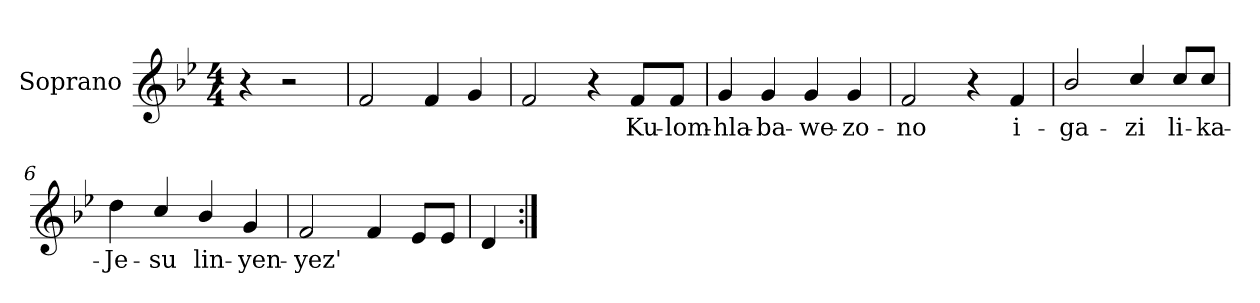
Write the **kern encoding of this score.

**kern	**text
*part1	*part1
*staff1	*staff1
*I"Soprano	*
*I'S.	*
*clefG2	*
*k[b-e-]	*
*M4/4	*
*MM60	*
=	=
4r	.
2r	.
=1	=1
2f/	.
4f/	.
4g/	.
=2	=2
2f/	.
4r	.
!	!LO:LY:b
8f/L	Ku-
!	!LO:LY:b
8f/J	-lom-
=3	=3
!	!LO:LY:b
4g/	-hla-
!	!LO:LY:b
4g/	-ba-
!	!LO:LY:b
4g/	-we-
!	!LO:LY:b
4g/	-zo-
=4	=4
!	!LO:LY:b
2f/	-no
4r	.
!	!LO:LY:b
4f/	i-
=5	=5
!	!LO:LY:b
2b-/	-ga-
!	!LO:LY:b
4cc/	-zi
!	!LO:LY:b
8cc/L	li-
!	!LO:LY:b
8cc/J	-ka-
=6	=6
!	!LO:LY:b
4dd\	-Je-
!	!LO:LY:b
4cc/	-su
!	!LO:LY:b
4b-/	lin-
!	!LO:LY:b
4g/	-yen-
=7	=7
!	!LO:LY:b
2f/	-yez'
4f/	.
8e-/L	.
8e-/J	.
!!LO:LB:g=z
=8	=8
4d/	.
=:|!	=:|!
*-	*-
